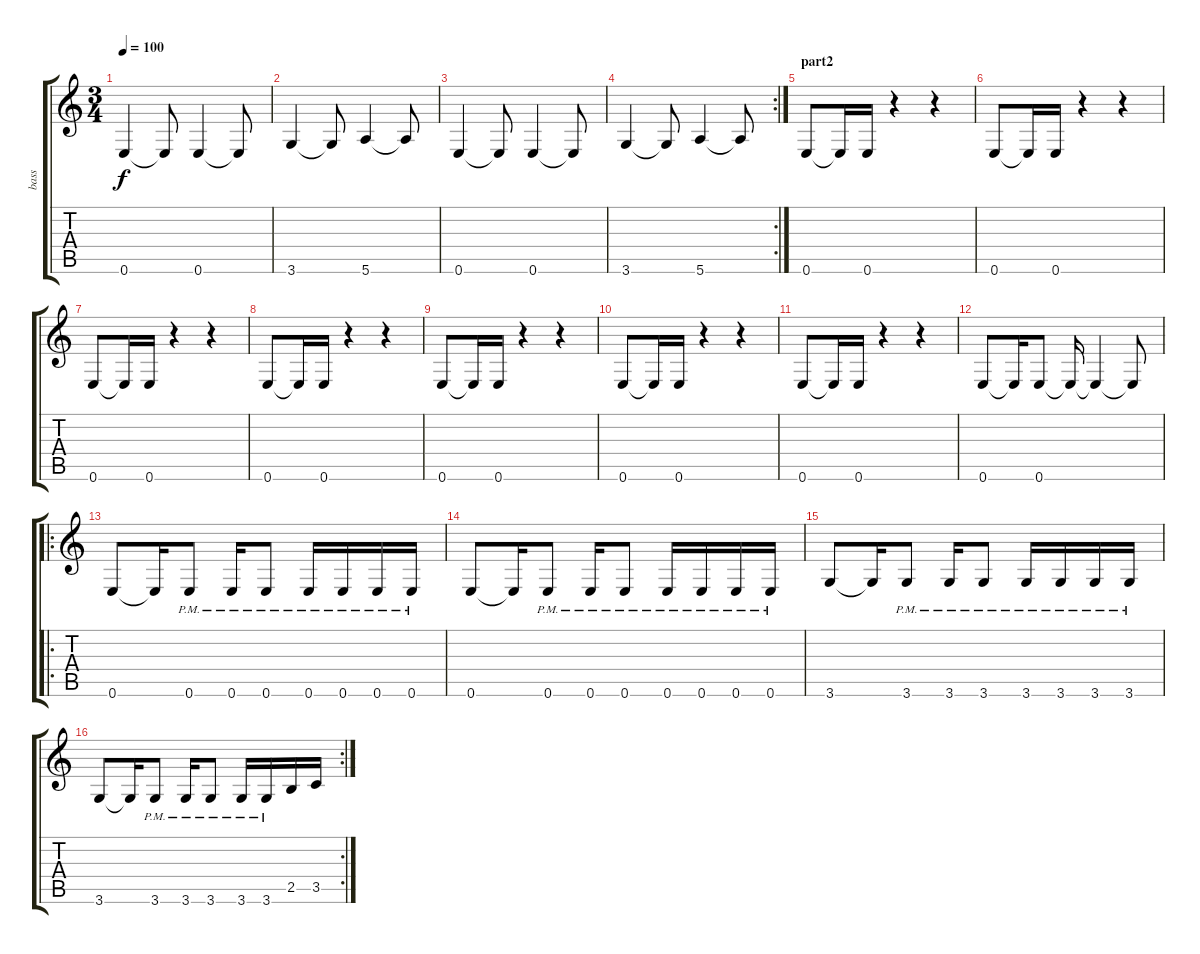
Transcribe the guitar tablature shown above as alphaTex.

\track ("bass" "bass") {instrument electricbassfinger}
\staff {score tabs}
\tuning (E4 B3 G3 D3 A2 E2) {hide}
\ts (3 4)
\tempo 100
\clef g2
\ks c
0.6.4{dy f} 0.6{t}.8 0.6.4 0.6{t}.8 |
3.6.4 3.6{t}.8 5.6.4 5.6{t}.8 |
0.6.4 0.6{t}.8 0.6.4 0.6{t}.8 |
\rc 2
3.6.4 3.6{t}.8 5.6.4 5.6{t}.8 |
\section ("" "part2")
0.6.8 0.6{t}.16 0.6.16 r.4 r.4 |
0.6.8 0.6{t}.16 0.6.16 r.4 r.4 |
0.6.8 0.6{t}.16 0.6.16 r.4 r.4 |
0.6.8 0.6{t}.16 0.6.16 r.4 r.4 |
0.6.8 0.6{t}.16 0.6.16 r.4 r.4 |
0.6.8 0.6{t}.16 0.6.16 r.4 r.4 |
0.6.8 0.6{t}.16 0.6.16 r.4 r.4 |
0.6.8 0.6{t}.16 0.6.8 0.6{t}.16 0.6{t}.4 0.6{t}.8 |
\ro
0.6.8 0.6{t}.16 0.6{pm}.8 0.6{pm}.16 0.6{pm}.8 0.6{pm}.16 0.6{pm}.16 0.6{pm}.16 0.6{pm}.16 |
0.6.8 0.6{t}.16 0.6{pm}.8 0.6{pm}.16 0.6{pm}.8 0.6{pm}.16 0.6{pm}.16 0.6{pm}.16 0.6{pm}.16 |
3.6.8 3.6{t}.16 3.6{pm}.8 3.6{pm}.16 3.6{pm}.8 3.6{pm}.16 3.6{pm}.16 3.6{pm}.16 3.6{pm}.16 |
\rc 2
3.6.8 3.6{t}.16 3.6{pm}.8 3.6{pm}.16 3.6{pm}.8 3.6{pm}.16 3.6{pm}.16 2.5.16 3.5.16
